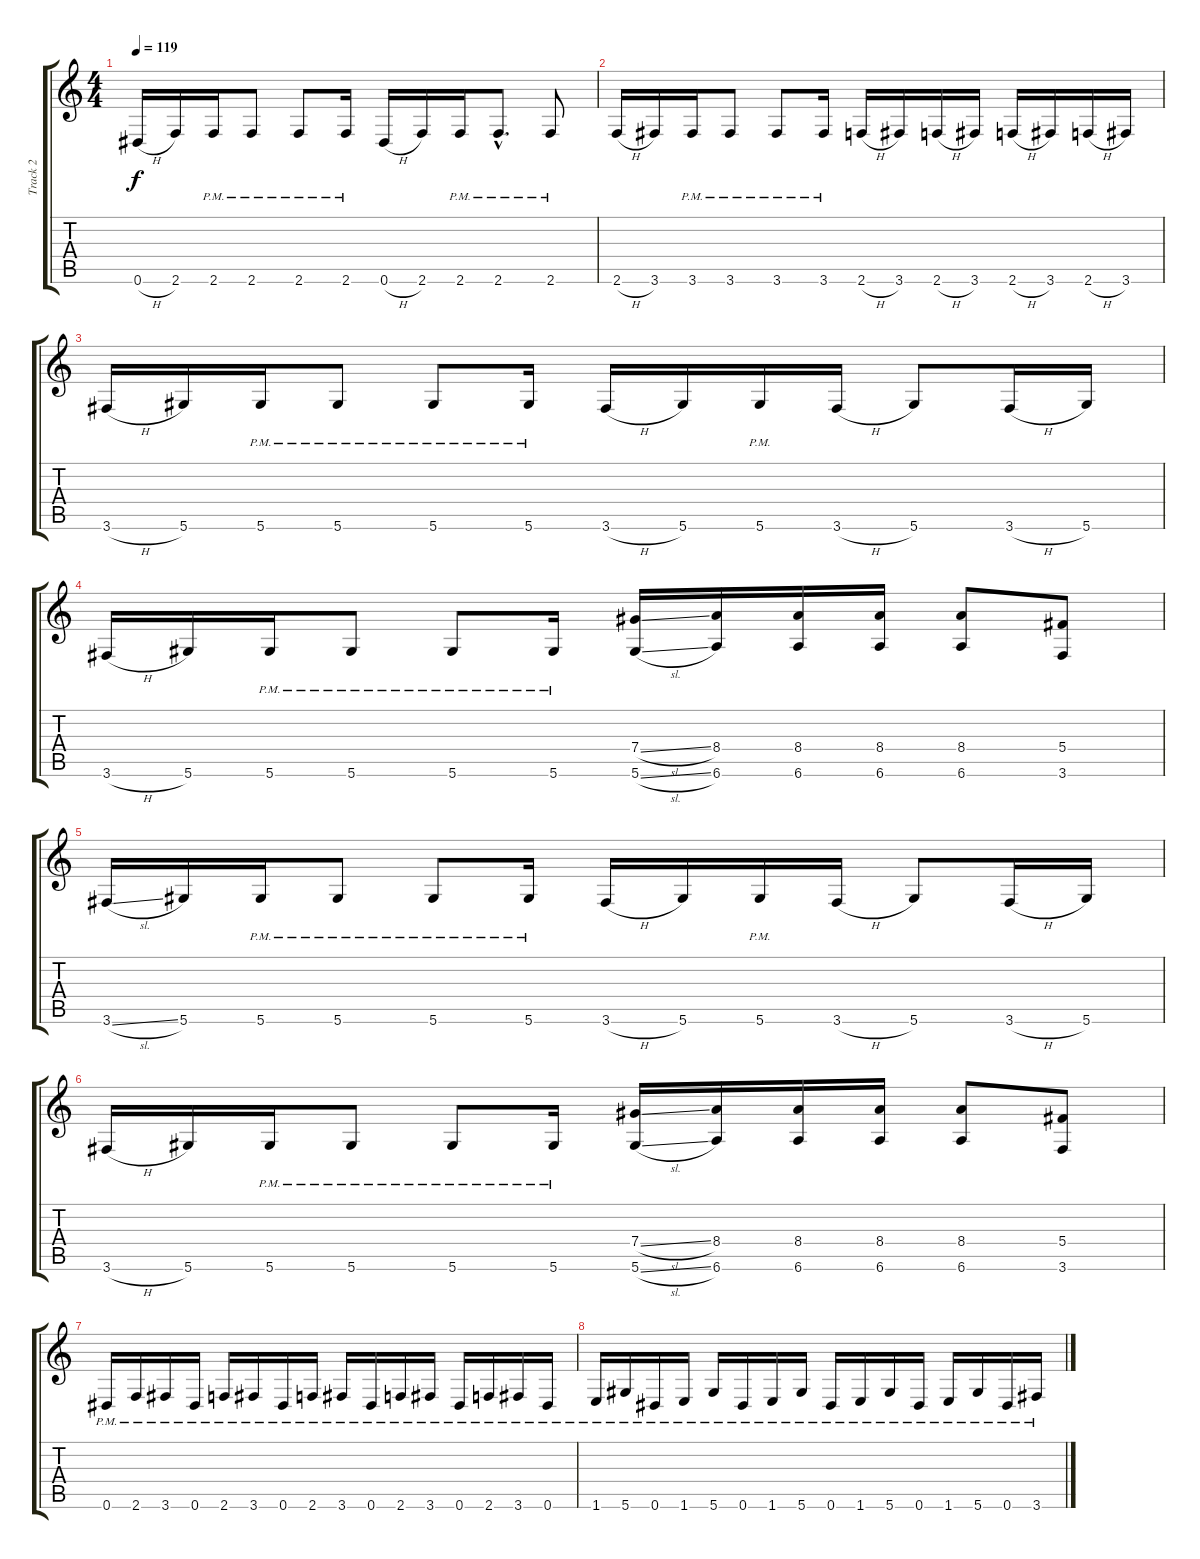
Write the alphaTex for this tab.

\track ("Track 2" "Track 2") {instrument overdrivenguitar}
\staff {score tabs}
\tuning (Eb4 Bb3 Gb3 Db3 Ab2 Eb2) {hide}
\ts (4 4)
\tempo 119
\clef g2
\ks c
0.6{h}.16{dy f} 2.6.16 2.6{pm}.16 2.6{pm}.8 2.6{pm}.8 2.6{pm}.16 0.6{h}.16 2.6.16 2.6{pm}.16 2.6{hac pm}.8{d} 2.6{pm}.8 |
2.6{h}.16 3.6.16 3.6{pm}.16 3.6{pm}.8 3.6{pm}.8 3.6{pm}.16 2.6{h}.16 3.6.16 2.6{h}.16 3.6.16 2.6{h}.16 3.6.16 2.6{h}.16 3.6.16 |
3.6{h}.16 5.6.16 5.6{pm}.16 5.6{pm}.8 5.6{pm}.8 5.6{pm}.16 3.6{h}.16 5.6.16 5.6{pm}.16 3.6{h}.16 5.6.8 3.6{h}.16 5.6.16 |
3.6{h}.16 5.6.16 5.6{pm}.16 5.6{pm}.8 5.6{pm}.8 5.6{pm}.16 (7.4{sl} 5.6{sl}).16 (8.4 6.6).16 (8.4 6.6).16 (8.4 6.6).16 (8.4 6.6).8 (5.4 3.6).8 |
3.6{sl}.16 5.6.16 5.6{pm}.16 5.6{pm}.8 5.6{pm}.8 5.6{pm}.16 3.6{h}.16 5.6.16 5.6{pm}.16 3.6{h}.16 5.6.8 3.6{h}.16 5.6.16 |
3.6{h}.16 5.6.16 5.6{pm}.16 5.6{pm}.8 5.6{pm}.8 5.6{pm}.16 (7.4{sl} 5.6{sl}).16 (8.4 6.6).16 (8.4 6.6).16 (8.4 6.6).16 (8.4 6.6).8 (5.4 3.6).8 |
0.6{pm}.16 2.6{pm}.16 3.6{pm}.16 0.6{pm}.16 2.6{pm}.16 3.6{pm}.16 0.6{pm}.16 2.6{pm}.16 3.6{pm}.16 0.6{pm}.16 2.6{pm}.16 3.6{pm}.16 0.6{pm}.16 2.6{pm}.16 3.6{pm}.16 0.6{pm}.16 |
1.6{pm}.16 5.6{pm}.16 0.6{pm}.16 1.6{pm}.16 5.6{pm}.16 0.6{pm}.16 1.6{pm}.16 5.6{pm}.16 0.6{pm}.16 1.6{pm}.16 5.6{pm}.16 0.6{pm}.16 1.6{pm}.16 5.6{pm}.16 0.6{pm}.16 3.6{pm}.16
